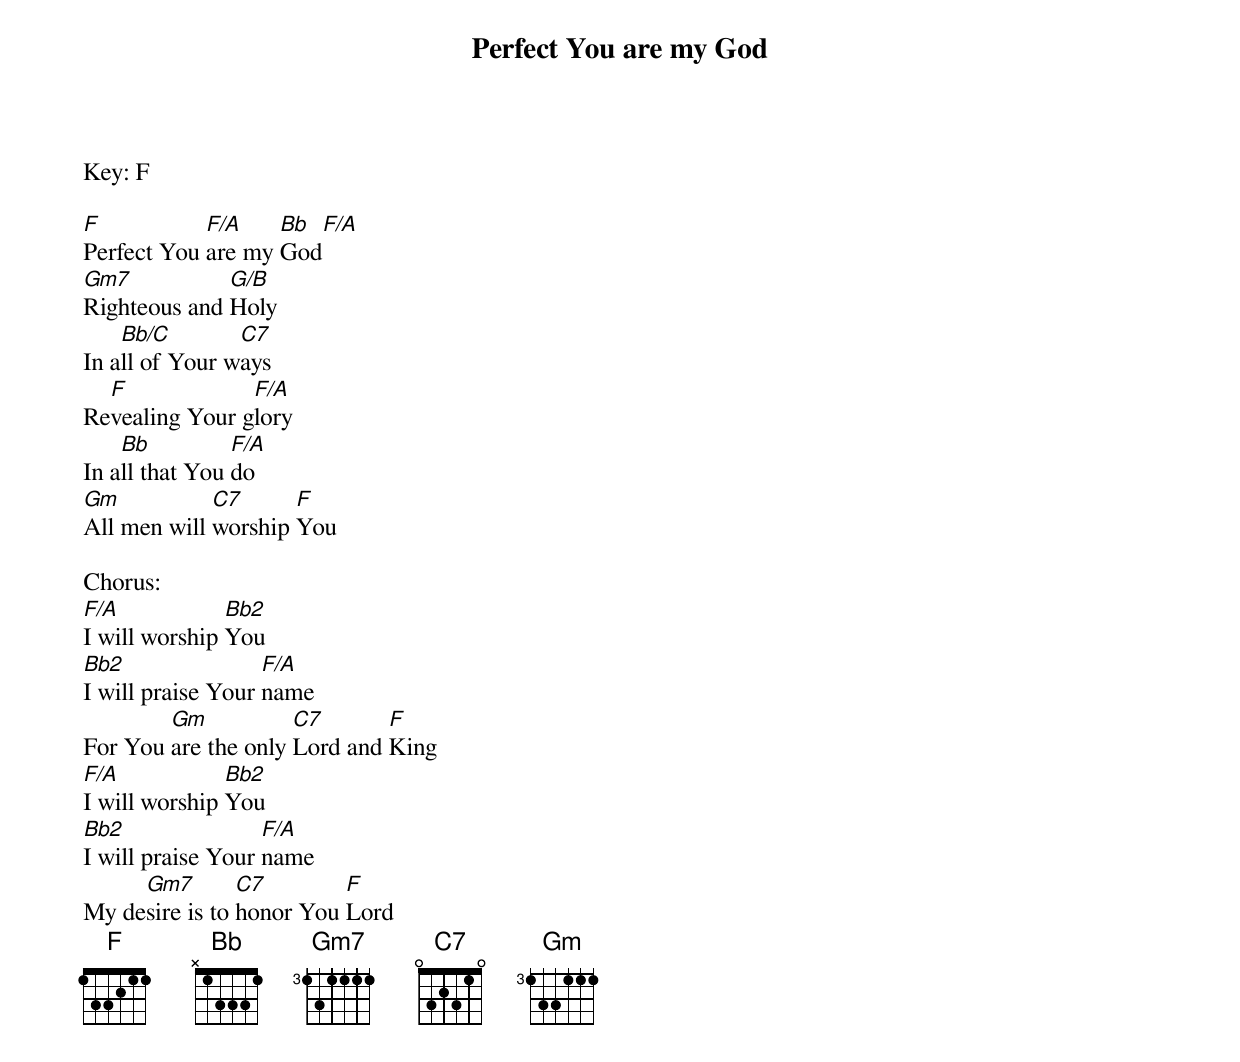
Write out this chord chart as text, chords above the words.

Perfect You are my God
Key: F

F           F/A    Bb  F/A
Perfect You are my God
Gm7           G/B
Righteous and Holy
    Bb/C        C7
In all of Your ways
  F             F/A
Revealing Your glory
    Bb          F/A
In all that You do
Gm           C7      F
All men will worship You

Chorus:
F/A            Bb2
I will worship You
Bb2                F/A
I will praise Your name
        Gm           C7       F
For You are the only Lord and King
F/A            Bb2
I will worship You
Bb2                F/A
I will praise Your name
     Gm7        C7        F
My desire is to honor You Lord
